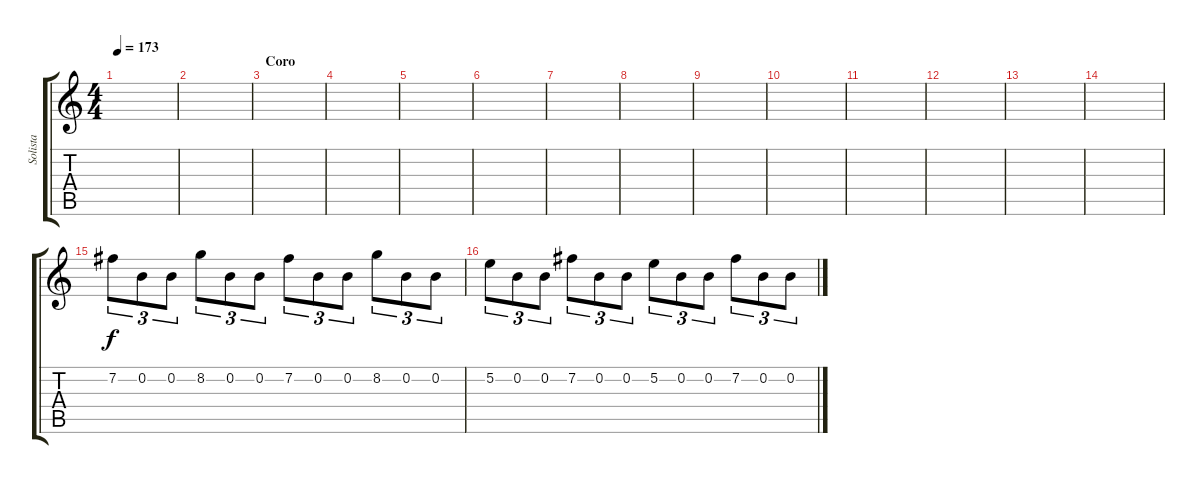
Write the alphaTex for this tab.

\track ("Solista" "Solista") {instrument distortionguitar}
\staff {score tabs}
\tuning (E4 B3 G3 D3 A2 E2) {hide}
\ts (4 4)
\tempo 173
\clef g2
\ks c
|
|
\section ("" "Coro")
|
|
|
|
|
|
|
|
|
|
|
|
7.2.8{tu (3 2)} 0.2.8{tu (3 2)} 0.2.8{tu (3 2)} 8.2.8{tu (3 2)} 0.2.8{tu (3 2)} 0.2.8{tu (3 2)} 7.2.8{tu (3 2)} 0.2.8{tu (3 2)} 0.2.8{tu (3 2)} 8.2.8{tu (3 2)} 0.2.8{tu (3 2)} 0.2.8{tu (3 2)} |
5.2.8{tu (3 2)} 0.2.8{tu (3 2)} 0.2.8{tu (3 2)} 7.2.8{tu (3 2)} 0.2.8{tu (3 2)} 0.2.8{tu (3 2)} 5.2.8{tu (3 2)} 0.2.8{tu (3 2)} 0.2.8{tu (3 2)} 7.2.8{tu (3 2)} 0.2.8{tu (3 2)} 0.2.8{tu (3 2)}
